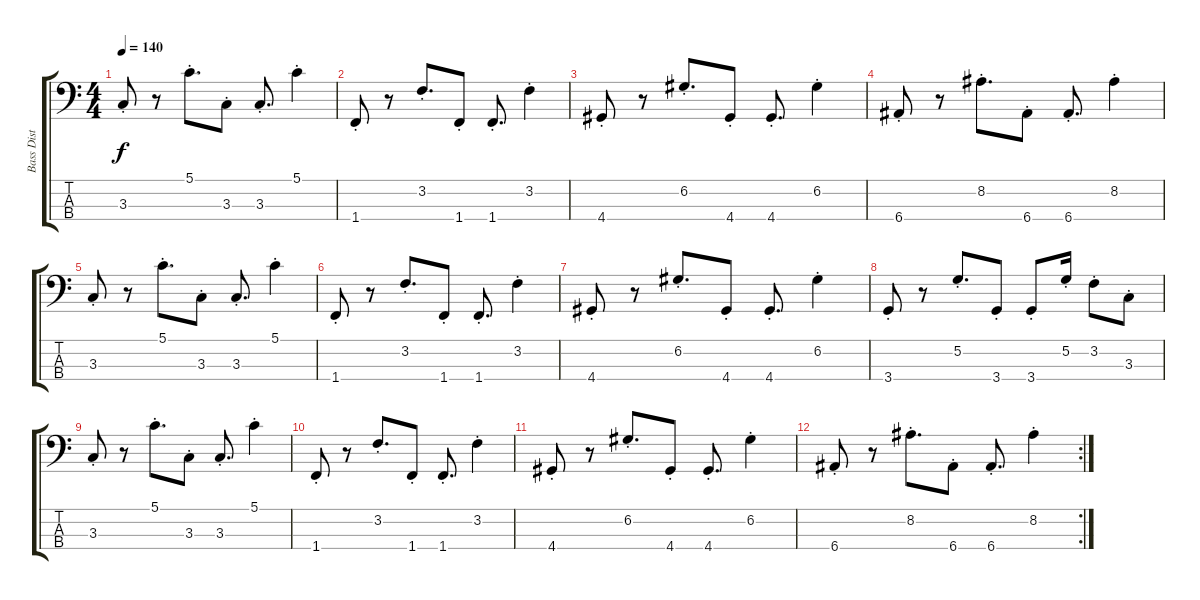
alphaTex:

\track ("Bass Dist" "Bass Dist") {instrument overdrivenguitar}
\staff {score tabs}
\tuning (G2 D2 A1 E1) {hide}
\ts (4 4)
\tempo 140
\clef f4
\ks c
3.3{st}.8{dy f} r.8 5.1{st}.8{d} 3.3{st}.8 3.3{st}.8{d} 5.1{st}.4 |
1.4{st}.8 r.8 3.2{st}.8{d} 1.4{st}.8 1.4{st}.8{d} 3.2{st}.4 |
4.4{st}.8 r.8 6.2{st}.8{d} 4.4{st}.8 4.4{st}.8{d} 6.2{st}.4 |
6.4{st}.8 r.8 8.2{st}.8{d} 6.4{st}.8 6.4{st}.8{d} 8.2{st}.4 |
3.3{st}.8 r.8 5.1{st}.8{d} 3.3{st}.8 3.3{st}.8{d} 5.1{st}.4 |
1.4{st}.8 r.8 3.2{st}.8{d} 1.4{st}.8 1.4{st}.8{d} 3.2{st}.4 |
4.4{st}.8 r.8 6.2{st}.8{d} 4.4{st}.8 4.4{st}.8{d} 6.2{st}.4 |
3.4{st}.8 r.8 5.2{st}.8{d} 3.4{st}.8 3.4{st}.8 5.2{st}.16 3.2{st}.8 3.3{st}.8 |
3.3{st}.8 r.8 5.1{st}.8{d} 3.3{st}.8 3.3{st}.8{d} 5.1{st}.4 |
1.4{st}.8 r.8 3.2{st}.8{d} 1.4{st}.8 1.4{st}.8{d} 3.2{st}.4 |
4.4{st}.8 r.8 6.2{st}.8{d} 4.4{st}.8 4.4{st}.8{d} 6.2{st}.4 |
\rc 2
6.4{st}.8 r.8 8.2{st}.8{d} 6.4{st}.8 6.4{st}.8{d} 8.2{st}.4
